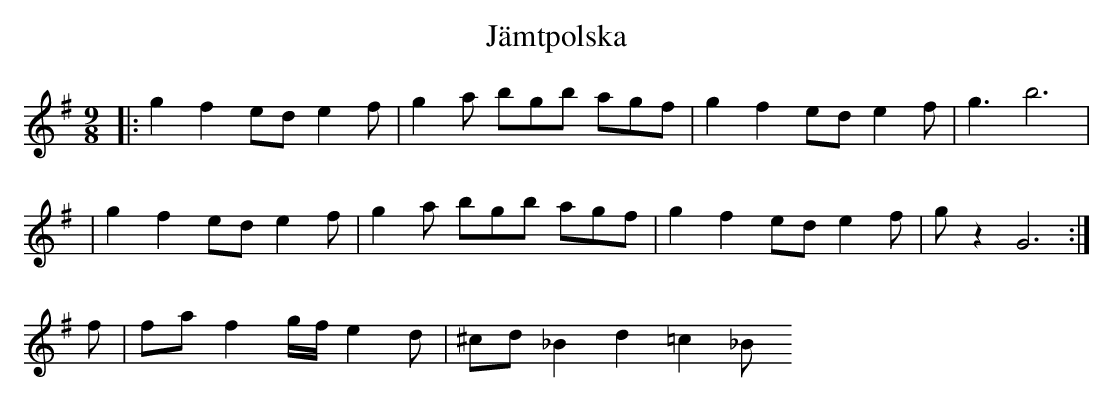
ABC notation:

X:1
T:Jämtpolska
M:9/8
L:1/8
K:G
|: g2 f2 ed e2f | g2a bgb agf | g2 f2 ed e2f | g3 b6 |
|g2 f2 ed e2f | g2a bgb agf | g2 f2 ed e2f | gz2 G6 :|
f |faf2g/f/e2d |^cd_B2d2=c2_B
